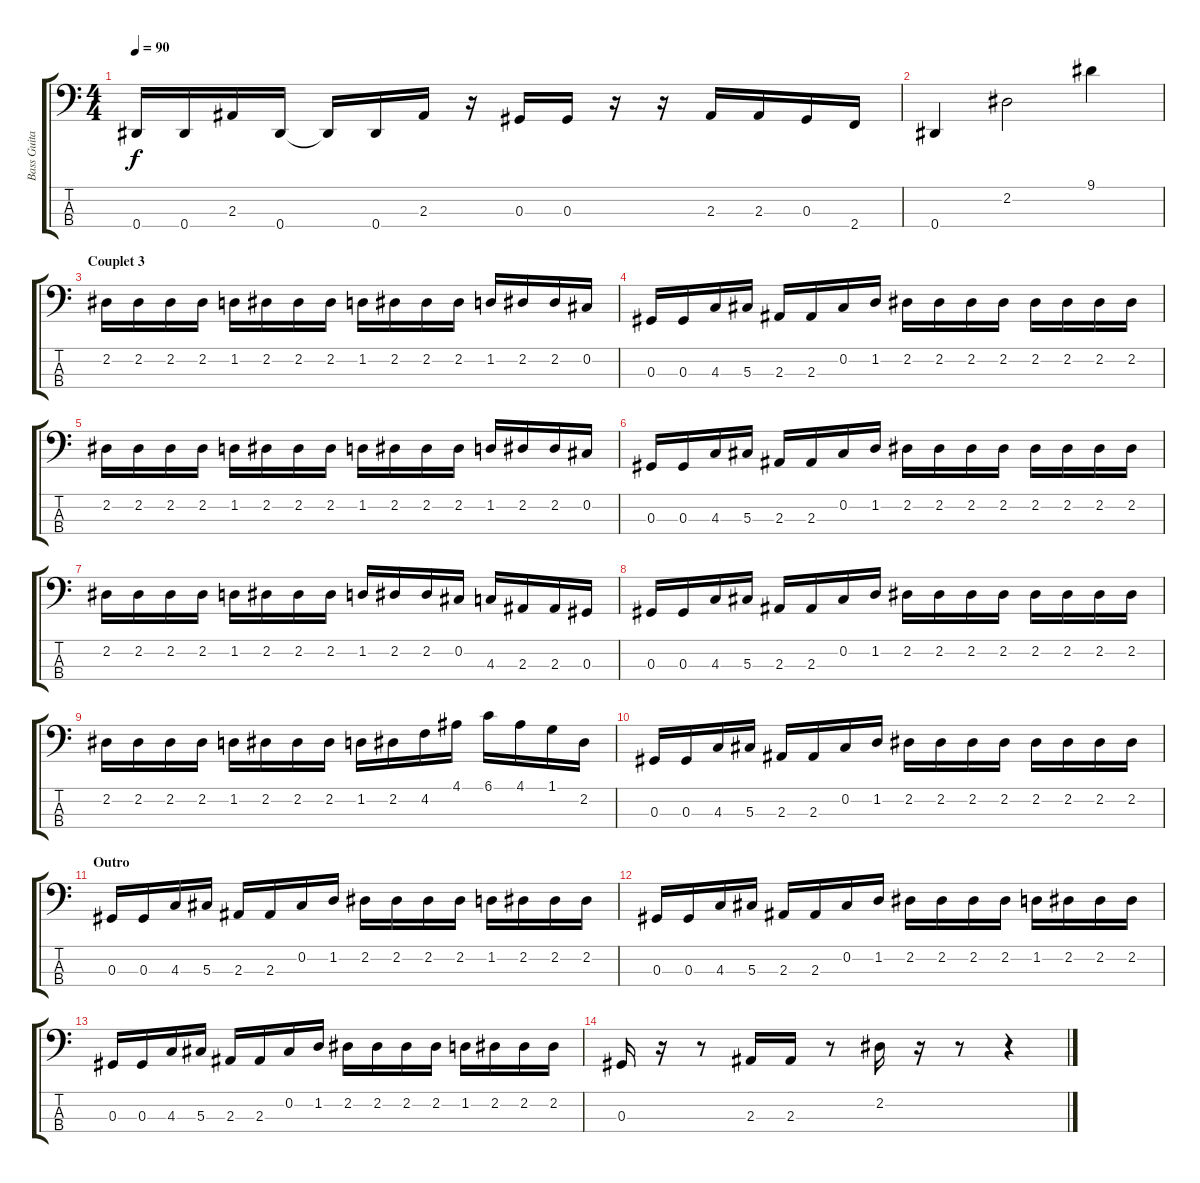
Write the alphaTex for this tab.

\track ("Bass Guitar" "Bass Guita") {instrument electricbassfinger}
\staff {score tabs}
\tuning (Gb2 Db2 Ab1 Eb1) {hide}
\ts (4 4)
\tempo 90
\clef f4
\ks c
0.4.16{dy f} 0.4.16 2.3.16 0.4.16 0.4{t}.16 0.4.16 2.3.16 r.16 0.3.16 0.3.16 r.16 r.16 2.3.16 2.3.16 0.3.16 2.4.16 |
0.4.4 2.2.2 9.1.4 |
\section ("" "Couplet 3")
2.2.16 2.2.16 2.2.16 2.2.16 1.2.16 2.2.16 2.2.16 2.2.16 1.2.16 2.2.16 2.2.16 2.2.16 1.2.16 2.2.16 2.2.16 0.2.16 |
0.3.16 0.3.16 4.3.16 5.3.16 2.3.16 2.3.16 0.2.16 1.2.16 2.2.16 2.2.16 2.2.16 2.2.16 2.2.16 2.2.16 2.2.16 2.2.16 |
2.2.16 2.2.16 2.2.16 2.2.16 1.2.16 2.2.16 2.2.16 2.2.16 1.2.16 2.2.16 2.2.16 2.2.16 1.2.16 2.2.16 2.2.16 0.2.16 |
0.3.16 0.3.16 4.3.16 5.3.16 2.3.16 2.3.16 0.2.16 1.2.16 2.2.16 2.2.16 2.2.16 2.2.16 2.2.16 2.2.16 2.2.16 2.2.16 |
2.2.16 2.2.16 2.2.16 2.2.16 1.2.16 2.2.16 2.2.16 2.2.16 1.2.16 2.2.16 2.2.16 0.2.16 4.3.16 2.3.16 2.3.16 0.3.16 |
0.3.16 0.3.16 4.3.16 5.3.16 2.3.16 2.3.16 0.2.16 1.2.16 2.2.16 2.2.16 2.2.16 2.2.16 2.2.16 2.2.16 2.2.16 2.2.16 |
2.2.16 2.2.16 2.2.16 2.2.16 1.2.16 2.2.16 2.2.16 2.2.16 1.2.16 2.2.16 4.2.16 4.1.16 6.1.16 4.1.16 1.1.16 2.2.16 |
0.3.16 0.3.16 4.3.16 5.3.16 2.3.16 2.3.16 0.2.16 1.2.16 2.2.16 2.2.16 2.2.16 2.2.16 2.2.16 2.2.16 2.2.16 2.2.16 |
\section ("" "Outro")
0.3.16 0.3.16 4.3.16 5.3.16 2.3.16 2.3.16 0.2.16 1.2.16 2.2.16 2.2.16 2.2.16 2.2.16 1.2.16 2.2.16 2.2.16 2.2.16 |
0.3.16 0.3.16 4.3.16 5.3.16 2.3.16 2.3.16 0.2.16 1.2.16 2.2.16 2.2.16 2.2.16 2.2.16 1.2.16 2.2.16 2.2.16 2.2.16 |
0.3.16 0.3.16 4.3.16 5.3.16 2.3.16 2.3.16 0.2.16 1.2.16 2.2.16 2.2.16 2.2.16 2.2.16 1.2.16 2.2.16 2.2.16 2.2.16 |
0.3.16 r.16 r.8 2.3.16 2.3.16 r.8 2.2.16 r.16 r.8 r.4
